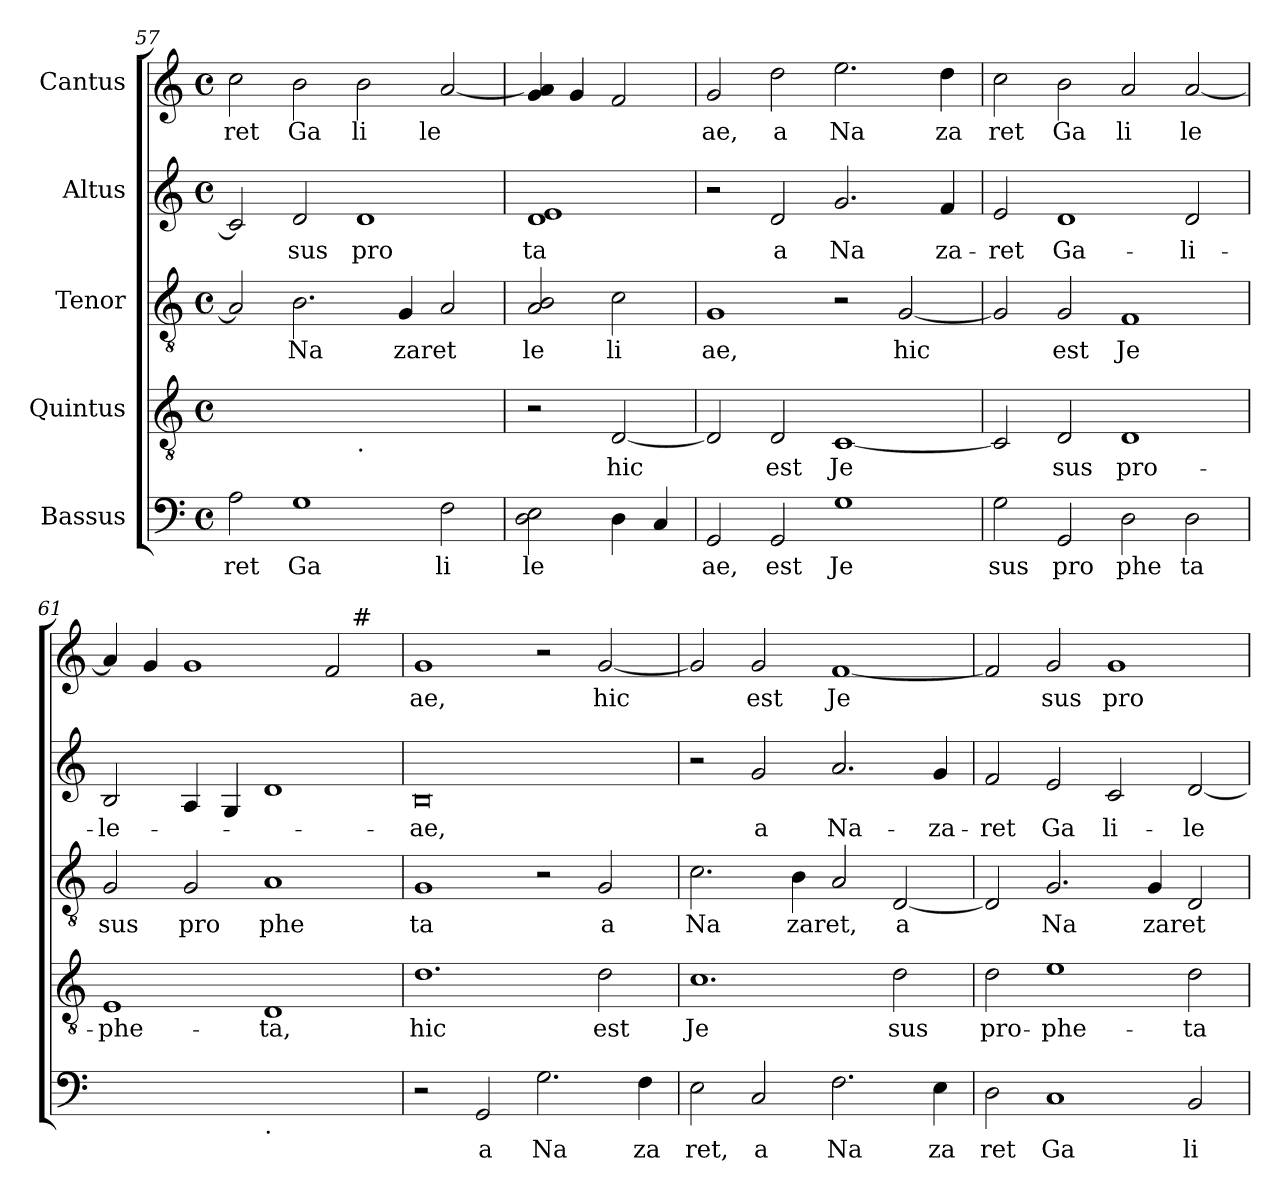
**kern	**text	**kern	**text	**kern	**text	**kern	**text	**kern	**text
*part5	*part5	*part4	*part4	*part3	*part3	*part2	*part2	*part1	*part1
*staff5	*staff5	*staff4	*staff4	*staff3	*staff3	*staff2	*staff2	*staff1	*staff1
*I"Bassus	*	*I"Quintus	*	*I"Tenor	*	*I"Altus	*	*I"Cantus	*
*clefF4	*	*clefGv2	*	*clefGv2	*	*clefG2	*	*clefG2	*
*k[]	*	*k[]	*	*k[]	*	*k[]	*	*k[]	*
*M4/4	*	*M4/4	*	*M4/4	*	*M4/4	*	*M4/4	*
*met(c)	*	*met(c)	*	*met(c)	*	*met(c)	*	*met(c)	*
=57	=57	=57	=57	=57	=57	=57	=57	=57	=57
!	!LO:LY:b	!	!	!	!	!	!	!	!LO:LY:b
2A\	ret	1ryy	.	2A/]	.	2c/]	.	2cc\	ret
!	!LO:LY:b	!	!	!	!LO:LY:b	!	!LO:LY:b	!	!LO:LY:b
1G	Ga	.	.	2.B\	Na	2d/	sus	2b\	Ga
!	!	!LO:TX:b:t=.	!	!	!	!	!	!	!
!	!	!	!	!	!	!	!LO:LY:b	!	!LO:LY:b
.	.	1ryy	.	.	.	1d	pro	2b\	li
!	!	!	!	!	!LO:LY:b	!	!	!	!
.	.	.	.	4G/	zaret	.	.	.	.
!	!LO:LY:b	!	!	!	!	!	!	!	!LO:LY:b
2F\	li	.	.	2A/	.	.	.	[<2a/	le
=58	=58	=58	=58	=58	=58	=58	=58	=58	=58
!	!LO:LY:b	!	!	!	!LO:LY:b	!	!LO:LY:b	!	!
*	*	*	*	*	*	*	*	*^	*
2D 2E	le	2r	.	2A 2B	le	1d 1e	ta	4g 4a]	4ryy	.
.	.	.	.	.	.	.	.	4ryy	4g/	.
!	!	!	!LO:LY:b	!	!LO:LY:b	!	!	!	!	!
4D\	.	[>2D/	hic	2c\	li	.	.	2f/	2ryy	.
4C/	.	.	.	.	.	.	.	.	.	.
*	*	*	*	*	*	*	*	*v	*v	*
!!LO:LB:g=z
=59	=59	=59	=59	=59	=59	=59	=59	=59	=59
!	!LO:LY:b	!	!	!	!LO:LY:b	!	!	!	!LO:LY:b
2GG/	ae,	2D/]	.	1G	ae,	2r	.	2g/	ae,
!	!LO:LY:b	!	!LO:LY:b	!	!	!	!LO:LY:b	!	!LO:LY:b
2GG/	est	2D/	est	.	.	2d/	a	2dd\	a
!	!LO:LY:b	!	!LO:LY:b	!	!	!	!LO:LY:b	!	!LO:LY:b
1G	Je	[<1C	Je	2r	.	2.g/	Na	2.ee\	Na
!	!	!	!	!	!LO:LY:b	!	!	!	!
.	.	.	.	[<2G/	hic	.	.	.	.
!	!	!	!	!	!	!	!LO:LY:b	!	!LO:LY:b
.	.	.	.	.	.	4f/	-za-	4dd\	za
=60	=60	=60	=60	=60	=60	=60	=60	=60	=60
!	!LO:LY:b	!	!	!	!	!	!LO:LY:b	!	!LO:LY:b
2G\	sus	2C/]	.	2G/]	.	2e/	-ret	2cc\	ret
!	!LO:LY:b	!	!LO:LY:b	!	!LO:LY:b	!	!LO:LY:b	!	!LO:LY:b
2GG/	pro	2D/	-sus	2G/	est	1d	Ga-	2b\	Ga
!	!LO:LY:b	!	!LO:LY:b	!	!LO:LY:b	!	!	!	!LO:LY:b
2D\	phe	1D	pro-	1F	Je	.	.	2a/	li
!	!LO:LY:b	!	!	!	!	!	!LO:LY:b	!	!LO:LY:b
2D\	ta	.	.	.	.	2d/	-li-	[<2a/	le
=61	=61	=61	=61	=61	=61	=61	=61	=61	=61
!	!	!	!LO:LY:b	!	!LO:LY:b	!	!LO:LY:b	!	!
*	*	*	*	*	*	*	*	*^	*
1ryy	.	1E	-phe-	2G/	sus	2B/	-le-	4a/]	1ryy	.
.	.	.	.	.	.	.	.	4g/	.	.
!	!	!	!	!	!LO:LY:b	!	!	!	!	!
.	.	.	.	2G/	pro	4A/	.	1g	.	.
.	.	.	.	.	.	4G/	.	.	.	.
!LO:TX:b:t=.	!	!	!	!	!	!	!	!	!	!
!	!	!	!LO:LY:b	!	!LO:LY:b	!	!	!	!	!
1ryy	.	1D	-ta,	1A	phe	1d	.	.	2ryy	.
.	.	.	.	.	.	.	.	2f/	8ryy	.
!	!	!	!	!	!	!	!	!	!LO:TX:a:t=#	!
.	.	.	.	.	.	.	.	.	4.ryy	.
=62	=62	=62	=62	=62	=62	=62	=62	=62	=62	=62
!	!	!	!LO:LY:b	!	!LO:LY:b	!	!LO:LY:b	!	!	!LO:LY:b
*	*	*	*	*	*	*	*	*v	*v	*
2r	.	1.d	hic	1G	ta	0B	-ae,	1g	ae,
!	!LO:LY:b	!	!	!	!	!	!	!	!
2GG/	a	.	.	.	.	.	.	.	.
!	!LO:LY:b	!	!	!	!	!	!	!	!
2.G\	Na	.	.	2r	.	.	.	2r	.
!	!	!	!LO:LY:b	!	!LO:LY:b	!	!	!	!LO:LY:b
.	.	2d\	est	2G/	a	.	.	[<2g/	hic
!	!LO:LY:b	!	!	!	!	!	!	!	!
4F\	za	.	.	.	.	.	.	.	.
=63	=63	=63	=63	=63	=63	=63	=63	=63	=63
!	!LO:LY:b	!	!LO:LY:b	!	!LO:LY:b	!	!	!	!
2E\	ret,	1.c	Je	2.c\	Na	2r	.	2g/]	.
!	!LO:LY:b	!	!	!	!	!	!LO:LY:b	!	!LO:LY:b
2C/	a	.	.	.	.	2g/	a	2g/	est
!	!	!	!	!	!LO:LY:b	!	!	!	!
.	.	.	.	4B\	zaret,	.	.	.	.
!	!LO:LY:b	!	!	!	!	!	!LO:LY:b	!	!LO:LY:b
2.F\	Na	.	.	2A/	.	2.a/	Na-	[<1f	Je
!	!	!	!LO:LY:b	!	!LO:LY:b	!	!	!	!
.	.	2d\	-sus	[<2D/	a	.	.	.	.
!	!LO:LY:b	!	!	!	!	!	!LO:LY:b	!	!
4E\	za	.	.	.	.	4g/	-za-	.	.
=64	=64	=64	=64	=64	=64	=64	=64	=64	=64
!	!LO:LY:b	!	!LO:LY:b	!	!	!	!LO:LY:b	!	!
2D\	ret	2d\	pro-	2D/]	.	2f/	-ret	2f/]	.
!	!LO:LY:b	!	!LO:LY:b	!	!LO:LY:b	!	!LO:LY:b	!	!LO:LY:b
1C	Ga	1e	-phe-	2.G/	Na	2e/	Ga	2g/	sus
!	!	!	!	!	!	!	!LO:LY:b	!	!LO:LY:b
.	.	.	.	.	.	2c/	-li-	1g	pro
!	!	!	!	!	!LO:LY:b	!	!	!	!
.	.	.	.	4G/	zaret	.	.	.	.
!	!LO:LY:b	!	!LO:LY:b	!	!	!	!LO:LY:b	!	!
2BB/	li	2d\	-ta	2D/	.	[>2d/	-le-	.	.
=	=	=	=	=	=	=	=	=	=
*-	*-	*-	*-	*-	*-	*-	*-	*-	*-
